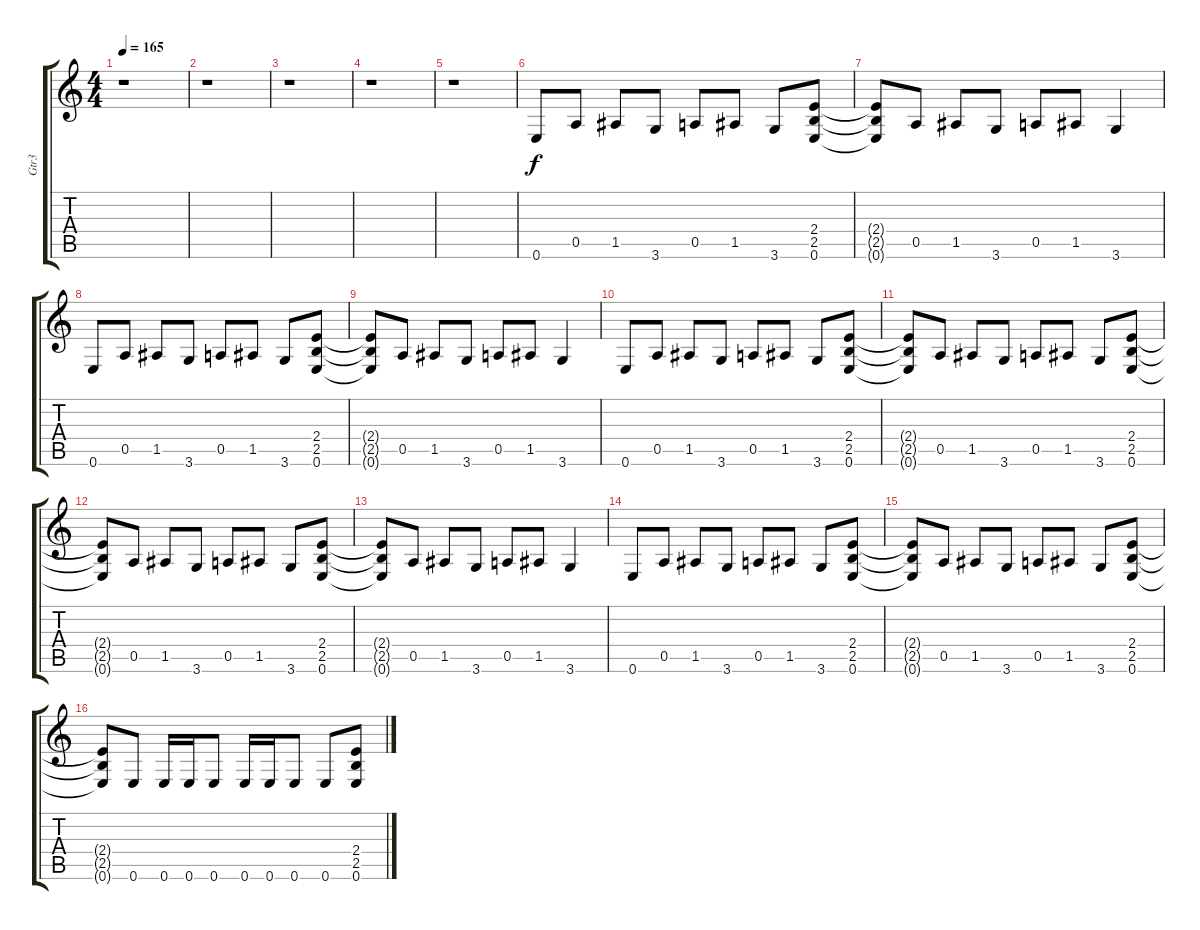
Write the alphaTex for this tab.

\track ("Gtr3" "Gtr3") {instrument distortionguitar}
\staff {score tabs}
\tuning (E4 B3 G3 D3 A2 E2) {hide}
\ts (4 4)
\tempo 165
\clef g2
\ks c
r.1{dy f} |
r.1 |
r.1 |
r.1 |
r.1 |
0.6.8 0.5.8 1.5.8 3.6.8 0.5.8 1.5.8 3.6.8 (2.4 2.5 0.6).8 |
(2.4{t} 2.5{t} 0.6{t}).8 0.5.8 1.5.8 3.6.8 0.5.8 1.5.8 3.6.4 |
0.6.8 0.5.8 1.5.8 3.6.8 0.5.8 1.5.8 3.6.8 (2.4 2.5 0.6).8 |
(2.4{t} 2.5{t} 0.6{t}).8 0.5.8 1.5.8 3.6.8 0.5.8 1.5.8 3.6.4 |
0.6.8 0.5.8 1.5.8 3.6.8 0.5.8 1.5.8 3.6.8 (2.4 2.5 0.6).8 |
(2.4{t} 2.5{t} 0.6{t}).8 0.5.8 1.5.8 3.6.8 0.5.8 1.5.8 3.6.8 (2.4 2.5 0.6).8 |
(2.4{t} 2.5{t} 0.6{t}).8 0.5.8 1.5.8 3.6.8 0.5.8 1.5.8 3.6.8 (2.4 2.5 0.6).8 |
(2.4{t} 2.5{t} 0.6{t}).8 0.5.8 1.5.8 3.6.8 0.5.8 1.5.8 3.6.4 |
0.6.8 0.5.8 1.5.8 3.6.8 0.5.8 1.5.8 3.6.8 (2.4 2.5 0.6).8 |
(2.4{t} 2.5{t} 0.6{t}).8 0.5.8 1.5.8 3.6.8 0.5.8 1.5.8 3.6.8 (2.4 2.5 0.6).8 |
(2.4{t} 2.5{t} 0.6{t}).8 0.6.8 0.6.16 0.6.16 0.6.8 0.6.16 0.6.16 0.6.8 0.6.8 (2.4 2.5 0.6).8
